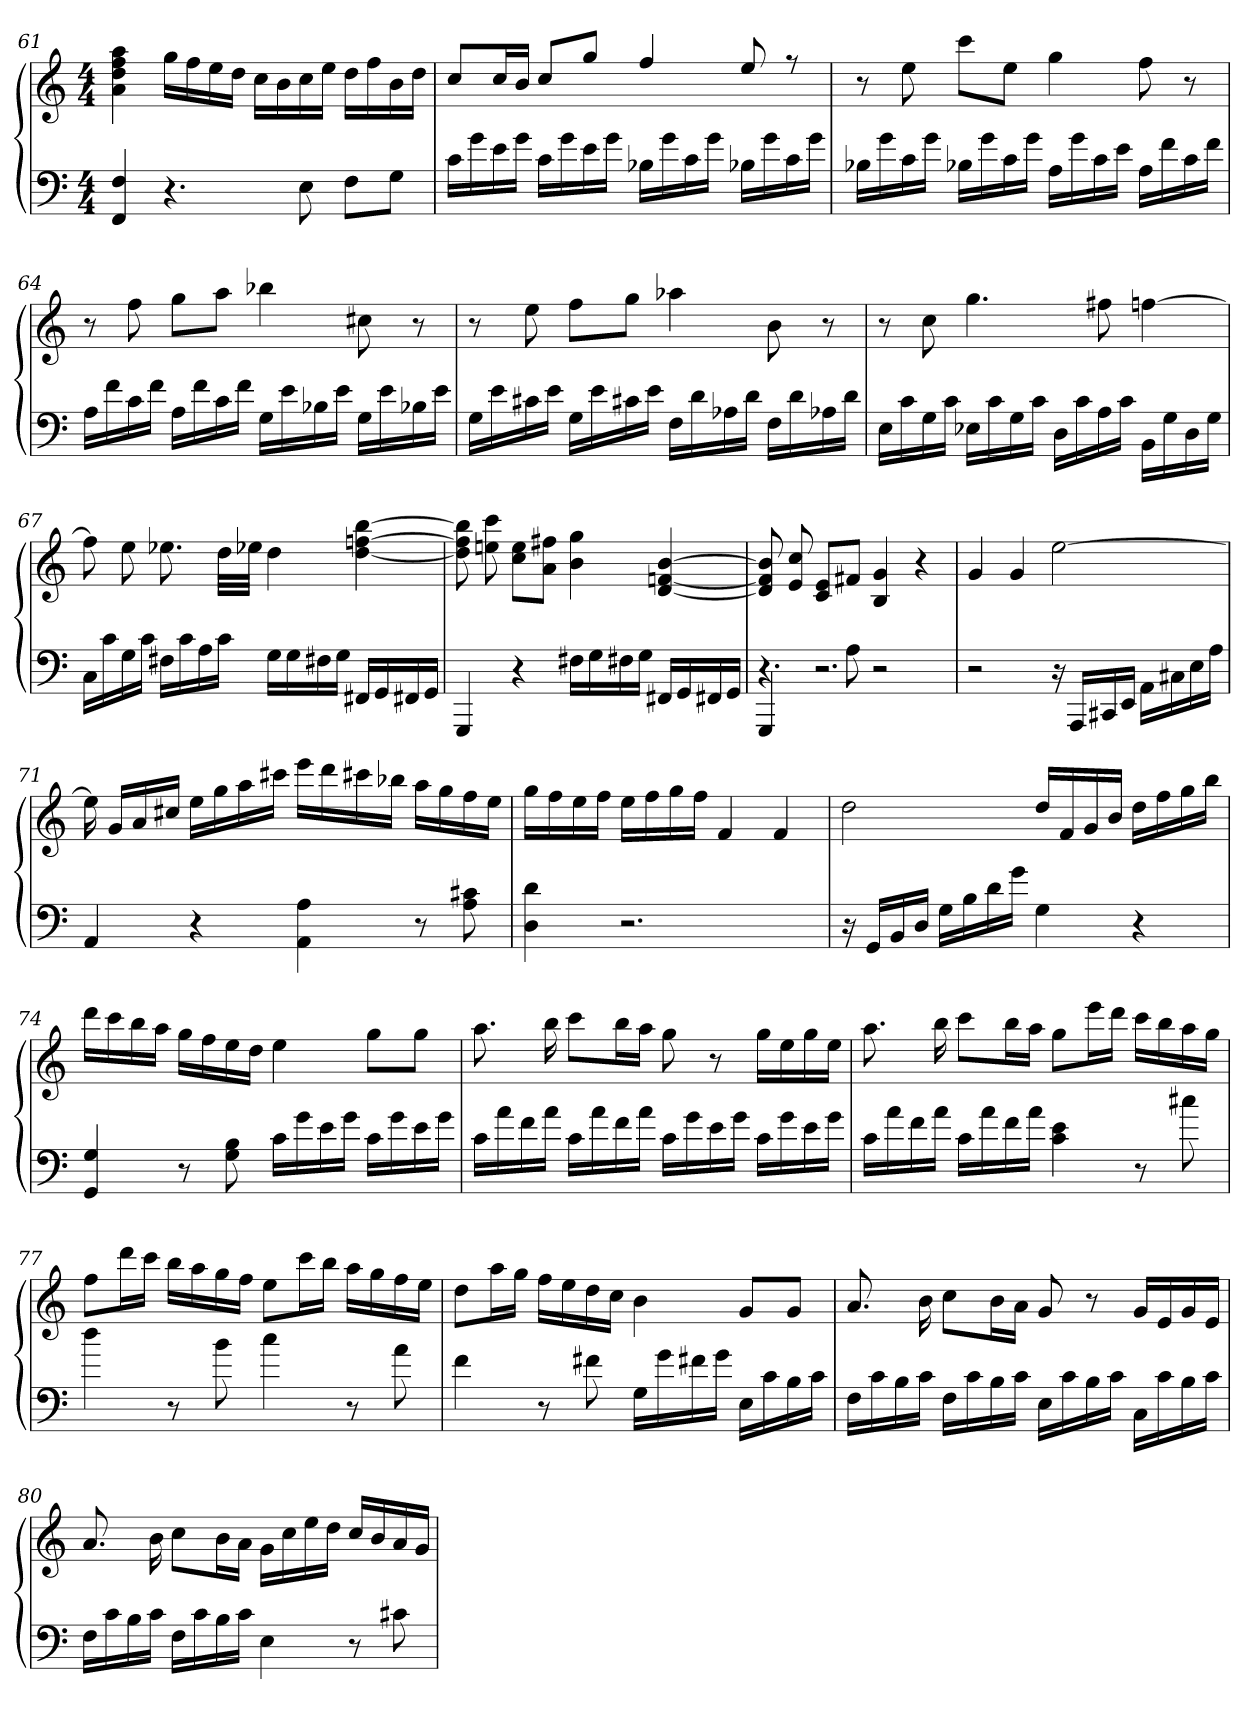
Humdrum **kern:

**kern	**kern
*part1	*part1
*staff2	*staff1
*clefF4	*clefG2
*k[]	*k[]
*C:	*C:
*M4/4	*M4/4
=61	=61
4FF 4F	4a 4dd 4ff 4aa
4.r	16ggLL
.	16ff
.	16ee
.	16ddJJ
.	16ccLL
.	16b
8E	16cc
.	16eeJJ
8FL	16ddLL
.	16ff
8GJ	16b
.	16ddJJ
=62	=62
*	*^
16cLL	8ccL	1ryy
16g	.	.
16e	16ccL	.
16gJJ	16bJJ	.
16cLL	8ccL	.
16g	.	.
16e	8ggJ	.
16gJJ	.	.
16B-XLL	4ff	.
16g	.	.
16c	.	.
16gJJ	.	.
16B-XLL	8ee	.
16g	.	.
16c	8r	.
16gJJ	.	.
*	*v	*v
=63	=63
16B-XLL	8r
16g	.
16c	8ee
16gJJ	.
16B-XLL	8cccL
16g	.
16c	8eeJ
16gJJ	.
16ALL	4gg
16g	.
16c	.
16eJJ	.
16ALL	8ff
16f	.
16c	8r
16fJJ	.
=64	=64
16ALL	8r
16f	.
16c	8ff
16fJJ	.
16ALL	8ggL
16f	.
16c	8aaJ
16fJJ	.
16GLL	4bb-X
16e	.
16B-X	.
16eJJ	.
16GLL	8cc#X
16e	.
16B-X	8r
16eJJ	.
=65	=65
16GLL	8r
16e	.
16c#X	8ee
16eJJ	.
16GLL	8ffL
16e	.
16c#X	8ggJ
16eJJ	.
16FLL	4aa-X
16d	.
16A-X	.
16dJJ	.
16FLL	8b
16d	.
16A-X	8r
16dJJ	.
=66	=66
16ELL	8r
16c	.
16G	8cc
16cJJ	.
16E-XLL	4.gg
16c	.
16G	.
16cJJ	.
16DLL	.
16c	.
16A	8ff#X
16cJJ	.
16BBLL	[4ffn
16G	.
16D	.
16GJJ	.
=67	=67
16CLL	8ff]
16c	.
16G	8ee
16cJJ	.
16F#XLL	8.ee-X
16c	.
16A	.
16cJJ	32ddLLL
.	32ee-XJJJ
16GLL	4dd
16G	.
16F#X	.
16GJJ	.
16FF#XLL	[4dd [4ffn [4bb
16GG	.
16FF#X	.
16GGJJ	.
=68	=68
4GGG	8dd] 8ff] 8bb]
.	8een 8ccc
4r	8cc 8eeL
.	8a 8ff#XJ
16F#XLL	4b 4gg
16G	.
16F#X	.
16GJJ	.
16FF#XLL	[4d [4fn [4b
16GG	.
16FF#X	.
16GGJJ	.
=69	=69
*^	*
*	*^	*
1ryy	4.r	4GGG	8d] 8f] 8b]
.	.	.	8e 8cc
.	.	2.r	8c 8eL
.	8A	.	8f#XJ
.	2r	.	4B 4g
.	.	.	4r
*v	*v	*v	*
=70	=70
2r	4g
.	4g
16r	[2ee
16AAALL	.
16CC#X	.
16EEJJ	.
16AALL	.
16C#X	.
16E	.
16AJJ	.
=71	=71
4AA	16ee]
.	16gLL
.	16a
.	16cc#XJJ
4r	16eeLL
.	16gg
.	16aa
.	16ccc#XJJ
4AA 4A	16eeeLL
.	16ddd
.	16ccc#X
.	16bb-XJJ
8r	16aaLL
.	16gg
8A 8c#X	16ff
.	16eeJJ
=72	=72
4D 4d	16ggLL
.	16ff
.	16ee
.	16ffJJ
2.r	16eeLL
.	16ff
.	16gg
.	16ffJJ
.	4f
.	4f
=73	=73
16r	2dd
16GGLL	.
16BB	.
16DJJ	.
16GLL	.
16B	.
16d	.
16gJJ	.
4G	16ddLL
.	16f
.	16g
.	16bJJ
4r	16ddLL
.	16ff
.	16gg
.	16bbJJ
=74	=74
4GG 4G	16dddLL
.	16ccc
.	16bb
.	16aaJJ
8r	16ggLL
.	16ff
8G 8B	16ee
.	16ddJJ
16cLL	4ee
16g	.
16e	.
16gJJ	.
16cLL	8ggL
16g	.
16e	8ggJ
16gJJ	.
=75	=75
16cLL	8.aa
16a	.
16f	.
16aJJ	16bb
16cLL	8cccL
16a	.
16f	16bbL
16aJJ	16aaJJ
16cLL	8gg
16g	.
16e	8r
16gJJ	.
16cLL	16ggLL
16g	16ee
16e	16gg
16gJJ	16eeJJ
=76	=76
16cLL	8.aa
16a	.
16f	.
16aJJ	16bb
16cLL	8cccL
16a	.
16f	16bbL
16aJJ	16aaJJ
4c 4e	8ggL
.	16eeeL
.	16dddJJ
8r	16cccLL
.	16bb
8cc#X	16aa
.	16ggJJ
=77	=77
4dd	8ffL
.	16dddL
.	16cccJJ
8r	16bbLL
.	16aa
8b	16gg
.	16ffJJ
4cc	8eeL
.	16cccL
.	16bbJJ
8r	16aaLL
.	16gg
8a	16ff
.	16eeJJ
=78	=78
4f	8ddL
.	16aaL
.	16ggJJ
8r	16ffLL
.	16ee
8f#X	16dd
.	16ccJJ
16GLL	4b
16g	.
16f#X	.
16gJJ	.
16ELL	8gL
16c	.
16B	8gJ
16cJJ	.
=79	=79
16FLL	8.a
16c	.
16B	.
16cJJ	16b
16FLL	8ccL
16c	.
16B	16bL
16cJJ	16aJJ
16ELL	8g
16c	.
16B	8r
16cJJ	.
16CLL	16gLL
16c	16e
16B	16g
16cJJ	16eJJ
=80	=80
16FLL	8.a
16c	.
16B	.
16cJJ	16b
16FLL	8ccL
16c	.
16B	16bL
16cJJ	16aJJ
4E	16gLL
.	16cc
.	16ee
.	16ddJJ
8r	16ccLL
.	16b
8c#X	16a
.	16gJJ
=	=
*-	*-
